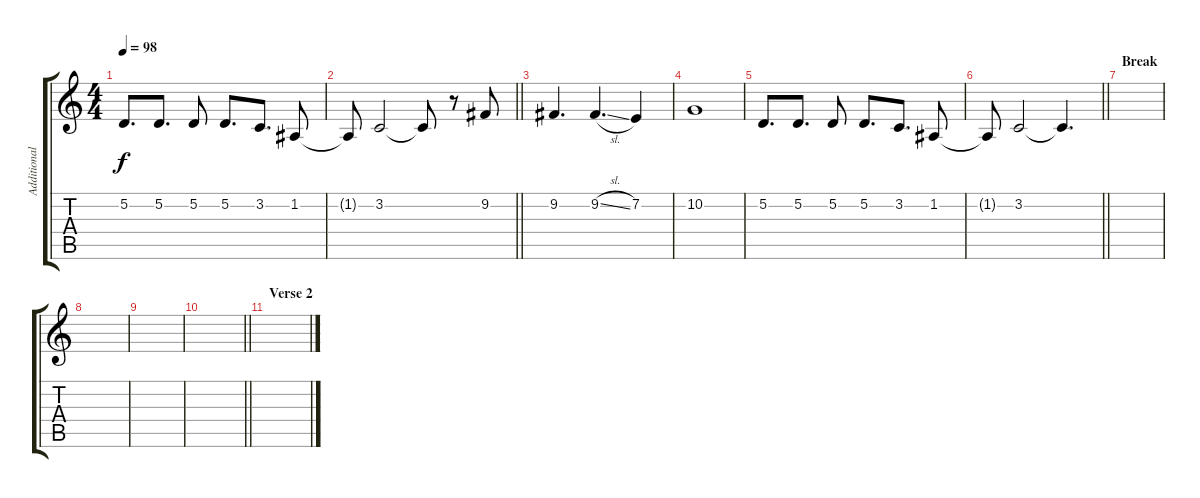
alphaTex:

\track ("Additional Vocals" "Additional") {instrument altosax}
\staff {score tabs}
\tuning (D4 A3 F3 C3 G2 D2) {hide}
\ts (4 4)
\tempo 98
\clef g2
\ks c
5.2.8{d dy f} 5.2.8{d} 5.2.8 5.2.8{d} 3.2.8{d} 1.2.8 |
\barLineRight lightlight
1.2{t}.8 3.2.2 3.2{t}.8 r.8 9.2.8 |
9.2.4{d} 9.2{sl}.4{d} 7.2.4 |
10.2.1 |
5.2.8{d} 5.2.8{d} 5.2.8 5.2.8{d} 3.2.8{d} 1.2.8 |
\barLineRight lightlight
1.2{t}.8 3.2.2 3.2{t}.4{d} |
\section ("" "Break")
|
|
|
\barLineRight lightlight
|
\section ("" "Verse 2")
